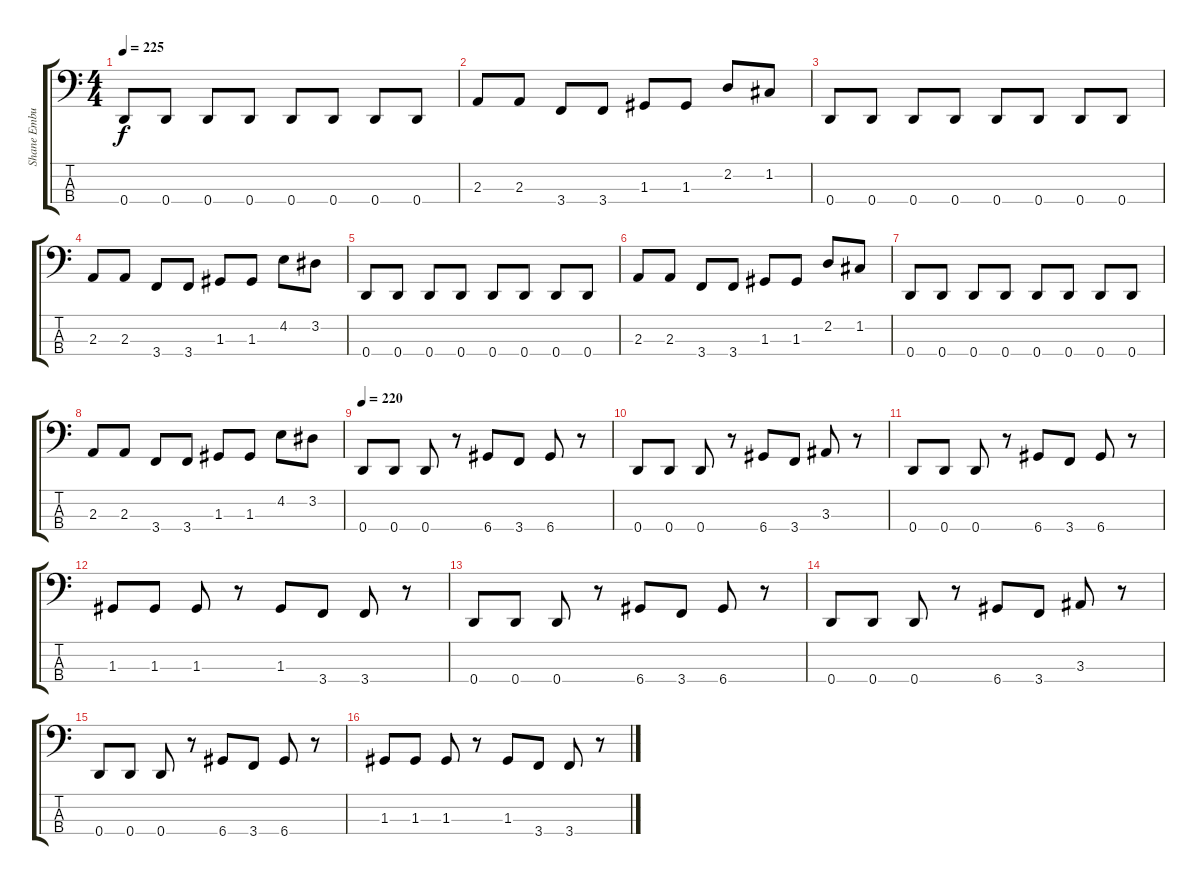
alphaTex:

\track ("Shane Embury (Bass)" "Shane Embu") {instrument electricbassfinger}
\staff {score tabs}
\tuning (F2 C2 G1 D1) {hide}
\ts (4 4)
\tempo 225
\clef f4
\ks c
0.4.8{dy f} 0.4.8 0.4.8 0.4.8 0.4.8 0.4.8 0.4.8 0.4.8 |
2.3.8 2.3.8 3.4.8 3.4.8 1.3.8 1.3.8 2.2.8 1.2.8 |
0.4.8 0.4.8 0.4.8 0.4.8 0.4.8 0.4.8 0.4.8 0.4.8 |
2.3.8 2.3.8 3.4.8 3.4.8 1.3.8 1.3.8 4.2.8 3.2.8 |
0.4.8 0.4.8 0.4.8 0.4.8 0.4.8 0.4.8 0.4.8 0.4.8 |
2.3.8 2.3.8 3.4.8 3.4.8 1.3.8 1.3.8 2.2.8 1.2.8 |
0.4.8 0.4.8 0.4.8 0.4.8 0.4.8 0.4.8 0.4.8 0.4.8 |
2.3.8 2.3.8 3.4.8 3.4.8 1.3.8 1.3.8 4.2.8 3.2.8 |
\tempo 220
0.4.8 0.4.8 0.4.8 r.8 6.4.8 3.4.8 6.4.8 r.8 |
0.4.8 0.4.8 0.4.8 r.8 6.4.8 3.4.8 3.3.8 r.8 |
0.4.8 0.4.8 0.4.8 r.8 6.4.8 3.4.8 6.4.8 r.8 |
1.3.8 1.3.8 1.3.8 r.8 1.3.8 3.4.8 3.4.8 r.8 |
0.4.8 0.4.8 0.4.8 r.8 6.4.8 3.4.8 6.4.8 r.8 |
0.4.8 0.4.8 0.4.8 r.8 6.4.8 3.4.8 3.3.8 r.8 |
0.4.8 0.4.8 0.4.8 r.8 6.4.8 3.4.8 6.4.8 r.8 |
1.3.8 1.3.8 1.3.8 r.8 1.3.8 3.4.8 3.4.8 r.8
